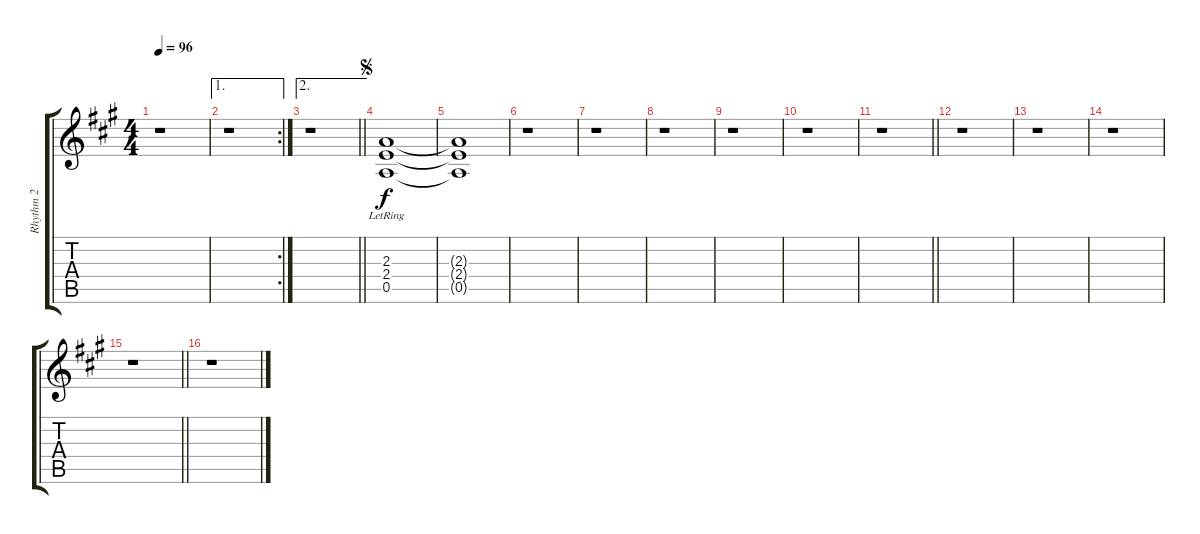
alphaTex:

\track ("Rhythm 2" "Rhythm 2") {instrument distortionguitar}
\staff {score tabs}
\tuning (E4 B3 G3 D3 A2 E2) {hide}
\ts (4 4)
\tempo 96
\clef g2
\ks a
r.1{dy f} |
\ae 1
\rc 2
r.1 |
\ae 2
\barLineRight lightlight
r.1 |
\jump segno
(2.3{lr} 2.4{lr} 0.5{lr}).1 |
(2.3{t} 2.4{t} 0.5{t}).1 |
r.1 |
r.1 |
r.1 |
r.1 |
r.1 |
\barLineRight lightlight
r.1 |
r.1 |
r.1 |
r.1 |
\barLineRight lightlight
r.1 |
r.1
